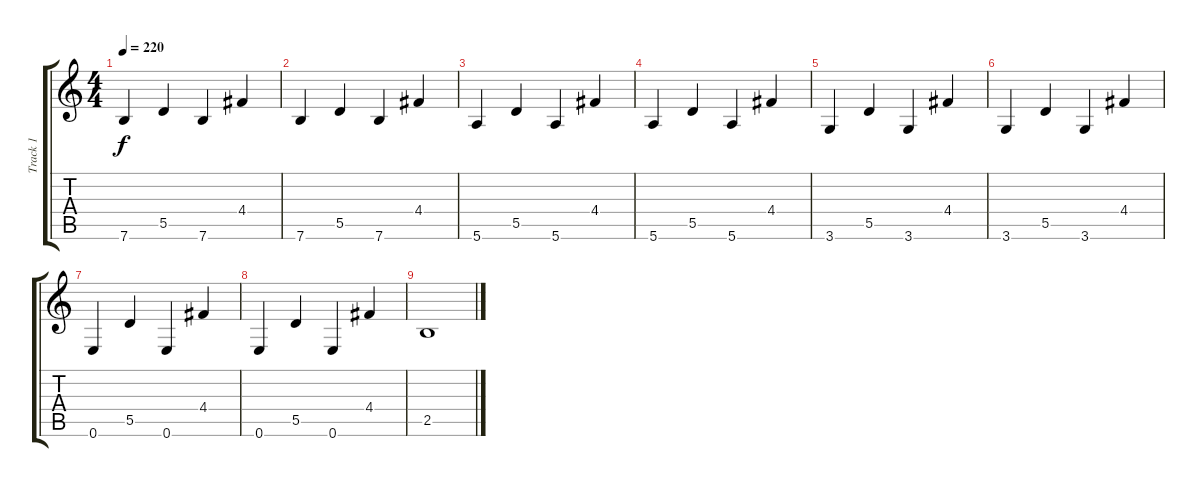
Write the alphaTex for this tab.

\track ("Track 1" "Track 1") {instrument acousticguitarnylon}
\staff {score tabs}
\tuning (E4 B3 G3 D3 A2 E2) {hide}
\ts (4 4)
\tempo 220
\clef g2
\ks c
7.6.4{dy f} 5.5.4 7.6.4 4.4.4 |
7.6.4 5.5.4 7.6.4 4.4.4 |
5.6.4 5.5.4 5.6.4 4.4.4 |
5.6.4 5.5.4 5.6.4 4.4.4 |
3.6.4 5.5.4 3.6.4 4.4.4 |
3.6.4 5.5.4 3.6.4 4.4.4 |
0.6.4 5.5.4 0.6.4 4.4.4 |
0.6.4 5.5.4 0.6.4 4.4.4 |
2.5.1
